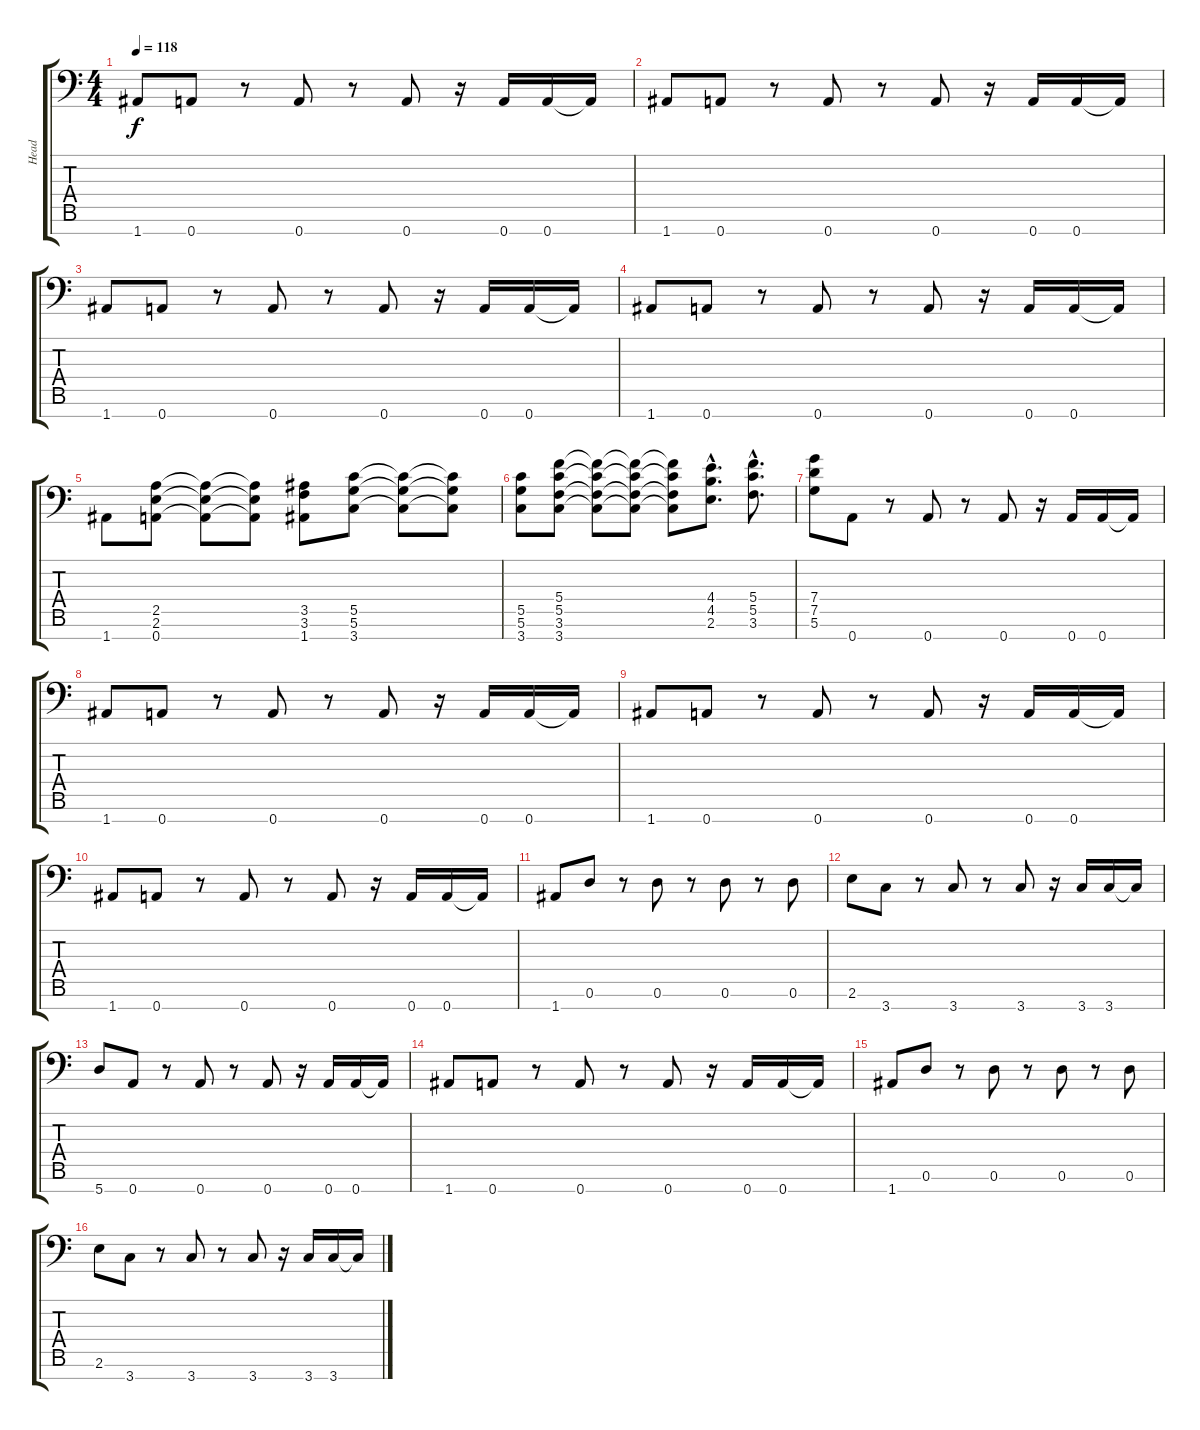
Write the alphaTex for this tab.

\track ("Head" "Head") {instrument distortionguitar}
\staff {score tabs}
\tuning (D4 A3 F3 C3 G2 D2 A1) {hide}
\ts (4 4)
\tempo 118
\clef f4
\ks c
1.7.8{dy f} 0.7.8 r.8 0.7.8 r.8 0.7.8 r.16 0.7.16 0.7.16 0.7{t}.16 |
1.7.8 0.7.8 r.8 0.7.8 r.8 0.7.8 r.16 0.7.16 0.7.16 0.7{t}.16 |
1.7.8 0.7.8 r.8 0.7.8 r.8 0.7.8 r.16 0.7.16 0.7.16 0.7{t}.16 |
1.7.8 0.7.8 r.8 0.7.8 r.8 0.7.8 r.16 0.7.16 0.7.16 0.7{t}.16 |
1.7.8 (2.5 2.6 0.7).8 (2.5{t} 2.6{t} 0.7{t}).8 (2.5{t} 2.6{t} 0.7{t}).8 (3.5 3.6 1.7).8 (5.5 5.6 3.7).8 (5.5{t} 5.6{t} 3.7{t}).8 (5.5{t} 5.6{t} 3.7{t}).8 |
(5.5 5.6 3.7).8 (5.4 5.5 3.6 3.7).8 (5.4{t} 5.5{t} 3.6{t} 3.7{t}).8 (5.4{t} 5.5{t} 3.6{t} 3.7{t}).8 (5.4{t} 5.5{t} 3.6{t} 3.7{t}).8 (4.4{hac} 4.5{hac} 2.6{hac}).8{d} (5.4{hac} 5.5{hac} 3.6{hac}).8{d} |
(7.4 7.5 5.6).8 0.7.8 r.8 0.7.8 r.8 0.7.8 r.16 0.7.16 0.7.16 0.7{t}.16 |
1.7.8 0.7.8 r.8 0.7.8 r.8 0.7.8 r.16 0.7.16 0.7.16 0.7{t}.16 |
1.7.8 0.7.8 r.8 0.7.8 r.8 0.7.8 r.16 0.7.16 0.7.16 0.7{t}.16 |
1.7.8 0.7.8 r.8 0.7.8 r.8 0.7.8 r.16 0.7.16 0.7.16 0.7{t}.16 |
1.7.8 0.6.8 r.8 0.6.8 r.8 0.6.8 r.8 0.6.8 |
2.6.8 3.7.8 r.8 3.7.8 r.8 3.7.8 r.16 3.7.16 3.7.16 3.7{t}.16 |
5.7.8 0.7.8 r.8 0.7.8 r.8 0.7.8 r.16 0.7.16 0.7.16 0.7{t}.16 |
1.7.8 0.7.8 r.8 0.7.8 r.8 0.7.8 r.16 0.7.16 0.7.16 0.7{t}.16 |
1.7.8 0.6.8 r.8 0.6.8 r.8 0.6.8 r.8 0.6.8 |
2.6.8 3.7.8 r.8 3.7.8 r.8 3.7.8 r.16 3.7.16 3.7.16 3.7{t}.16
